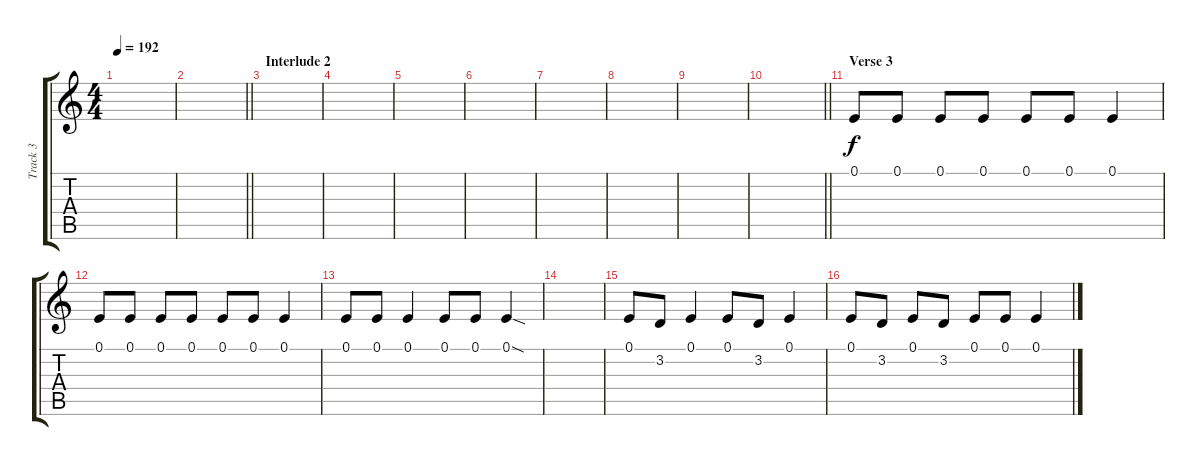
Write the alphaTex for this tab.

\track ("Track 3" "Track 3") {instrument lead6voice}
\staff {score tabs}
\tuning (E4 B3 G3 D3 A2 E2) {hide}
\ts (4 4)
\tempo 192
\clef g2
\ks c
|
\barLineRight lightlight
|
\section ("" "Interlude 2")
|
|
|
|
|
|
|
\barLineRight lightlight
|
\section ("" "Verse 3")
0.1.8 0.1.8 0.1.8 0.1.8 0.1.8 0.1.8 0.1.4 |
0.1.8 0.1.8 0.1.8 0.1.8 0.1.8 0.1.8 0.1.4 |
0.1.8 0.1.8 0.1.4 0.1.8 0.1.8 0.1{sod}.4 |
|
0.1.8 3.2.8 0.1.4 0.1.8 3.2.8 0.1.4 |
0.1.8 3.2.8 0.1.8 3.2.8 0.1.8 0.1.8 0.1.4
